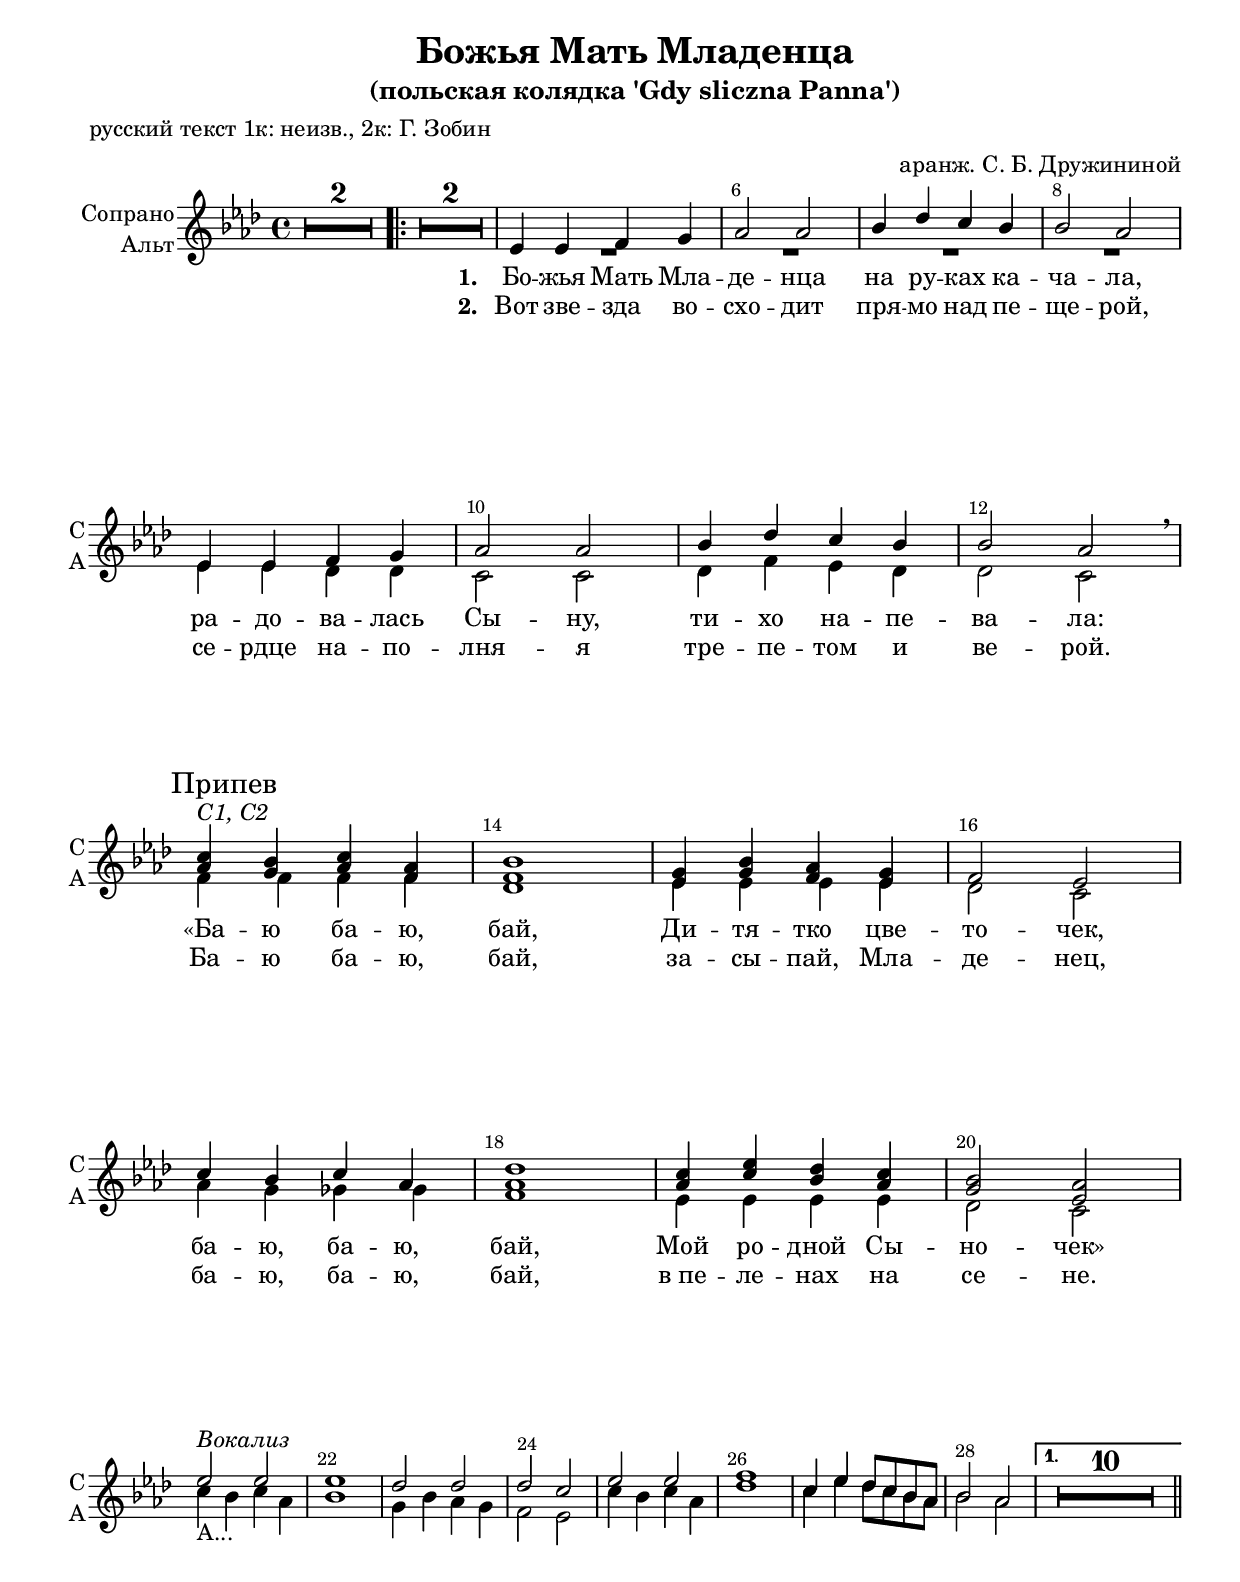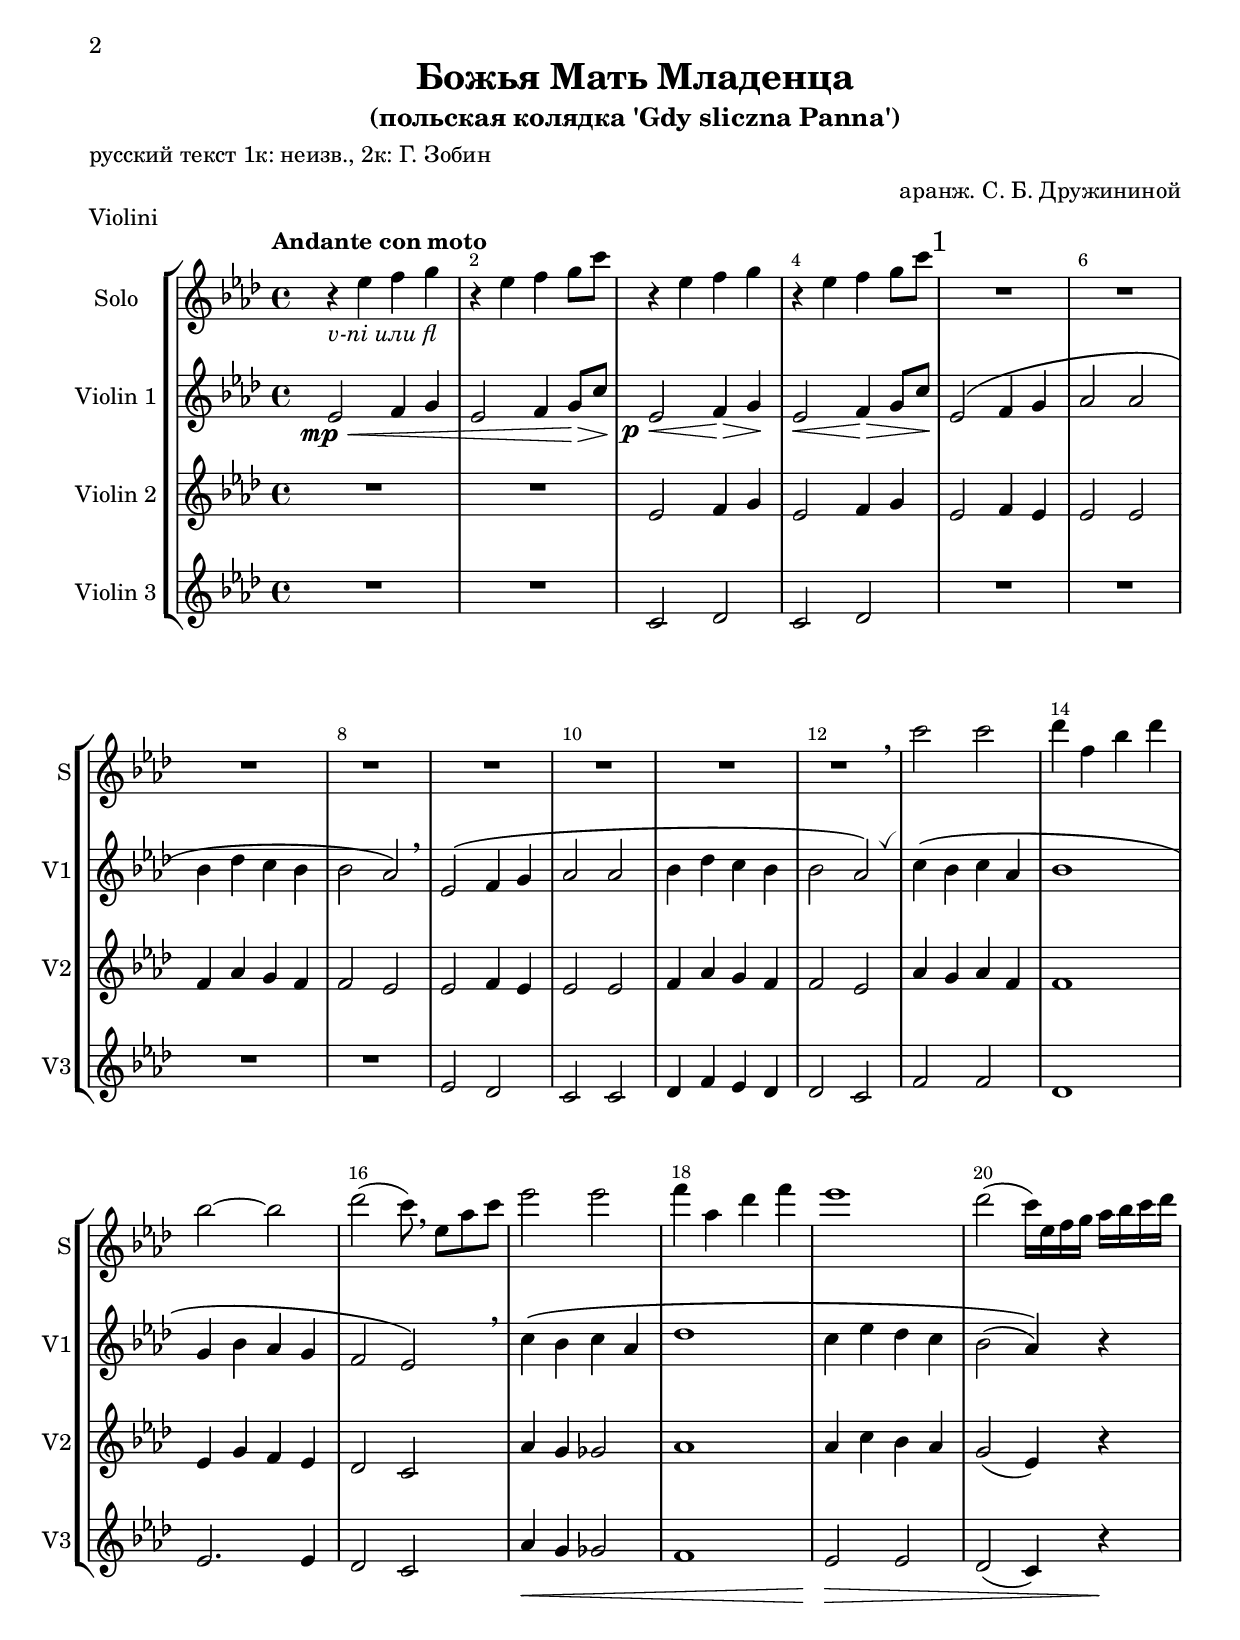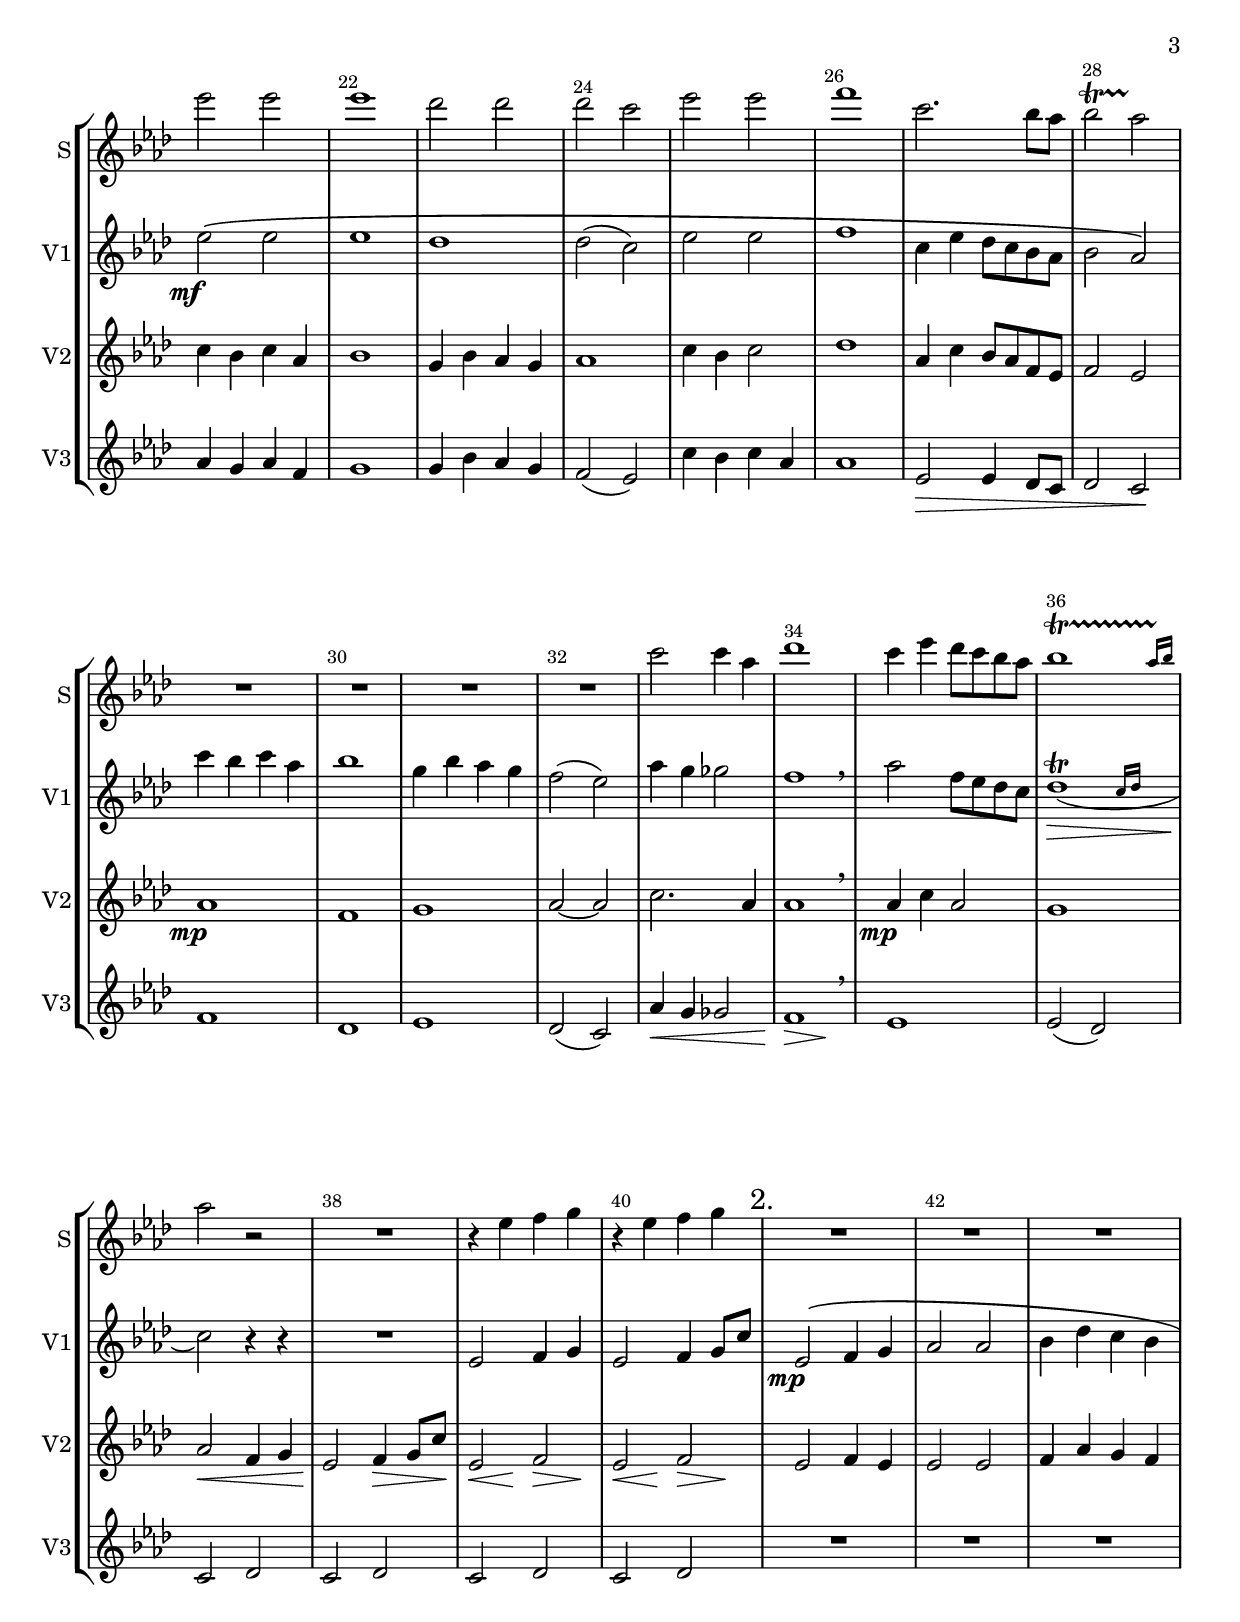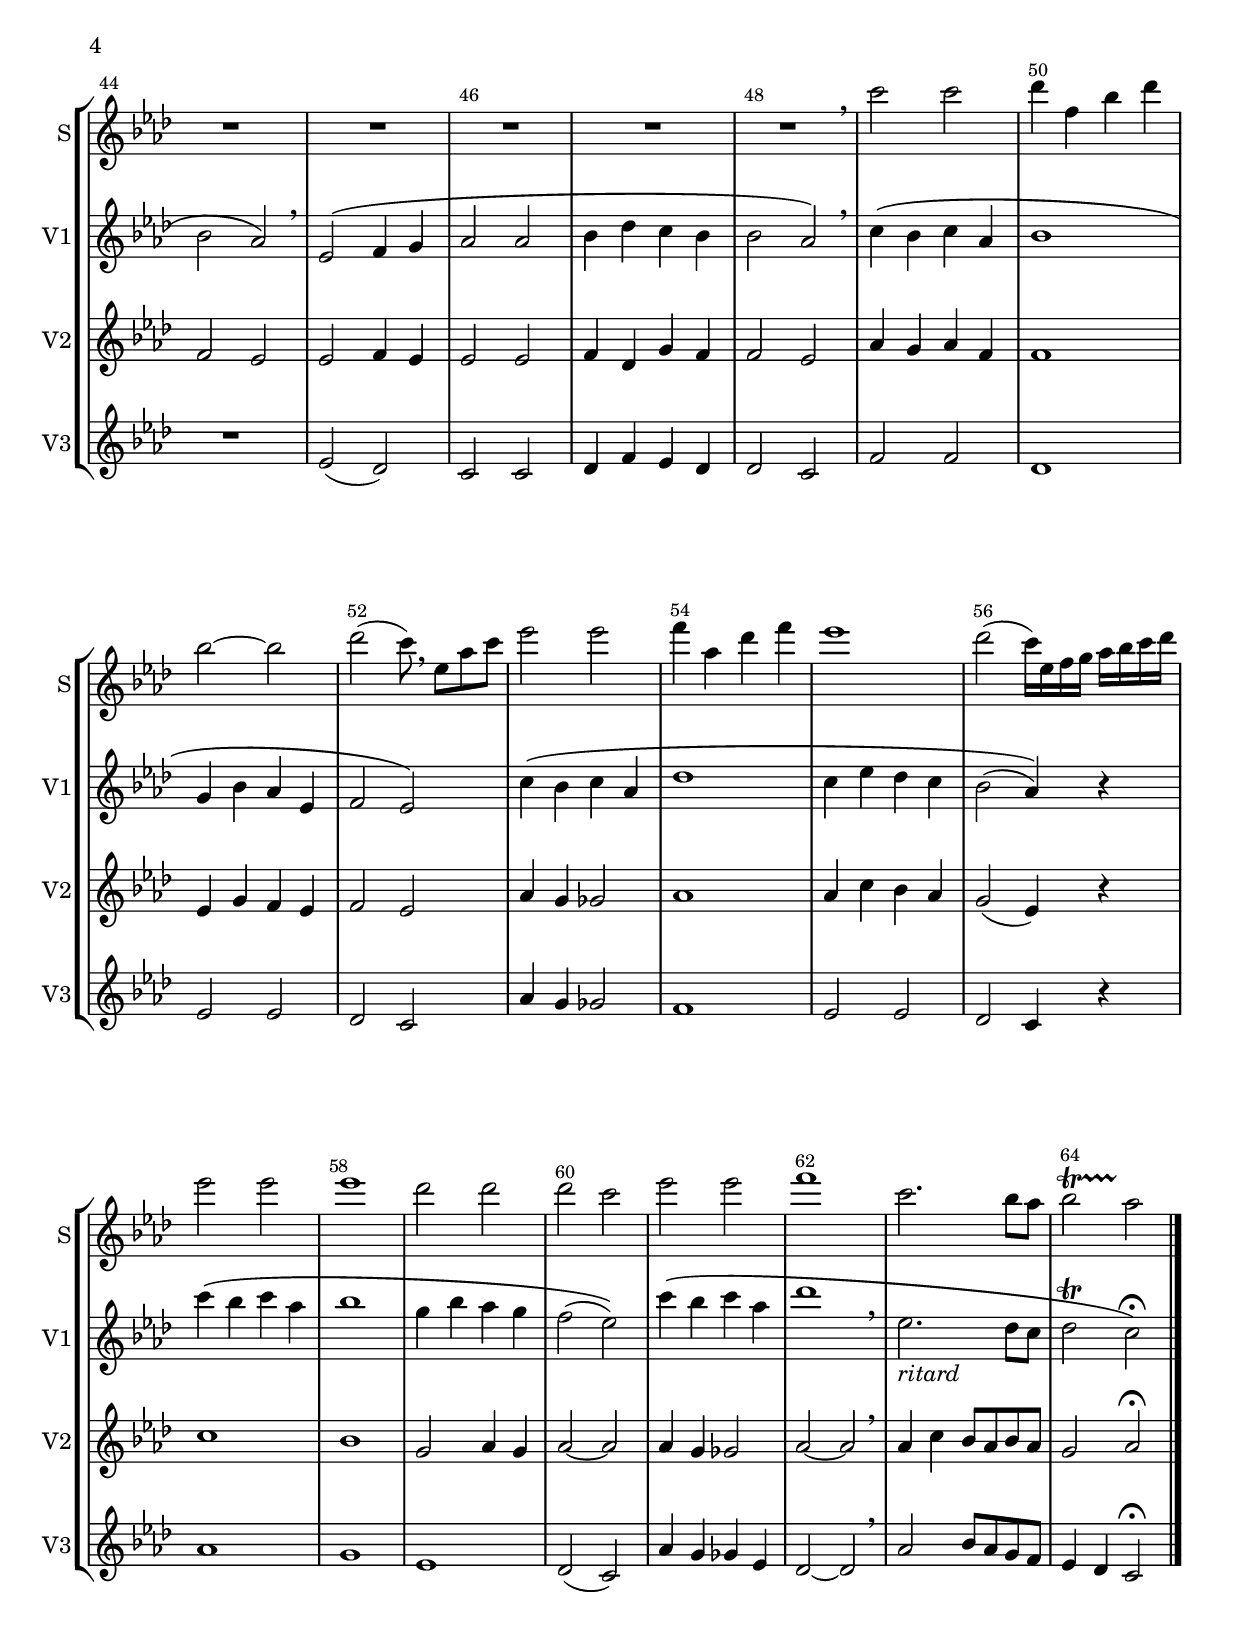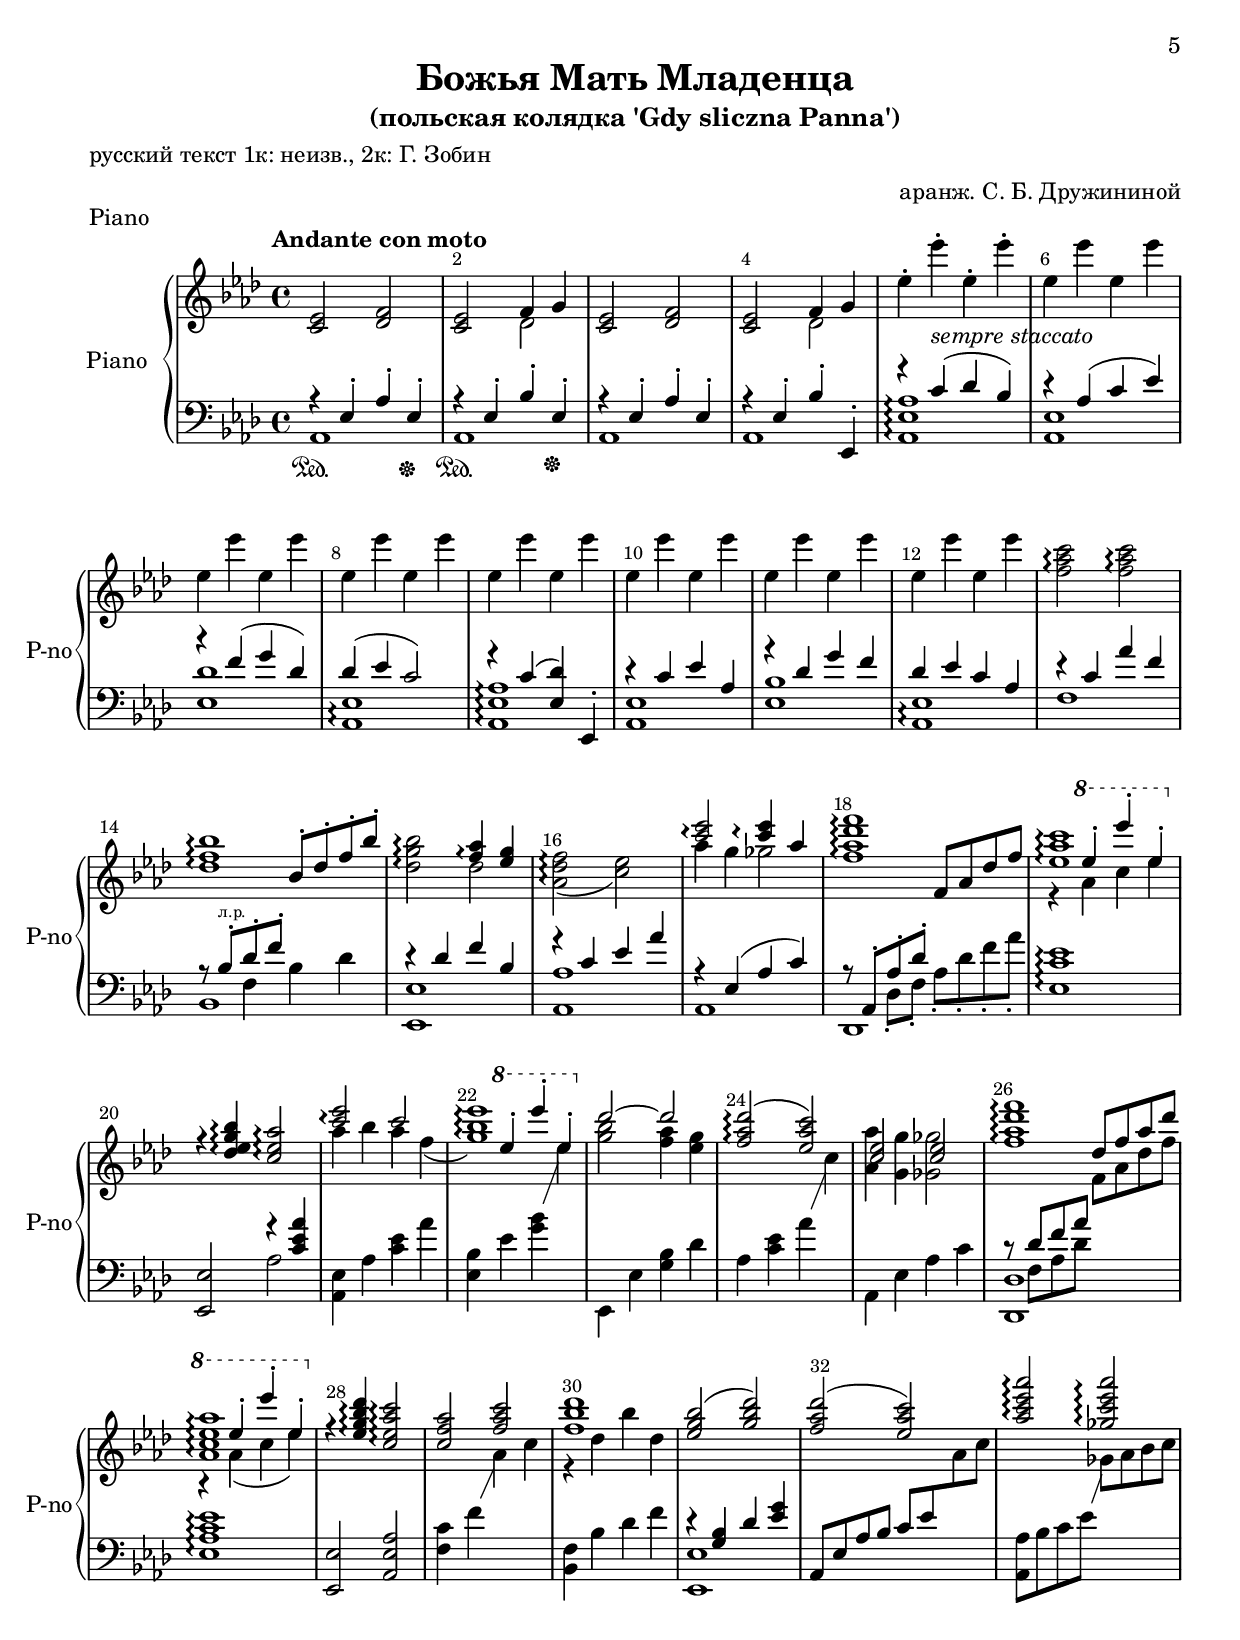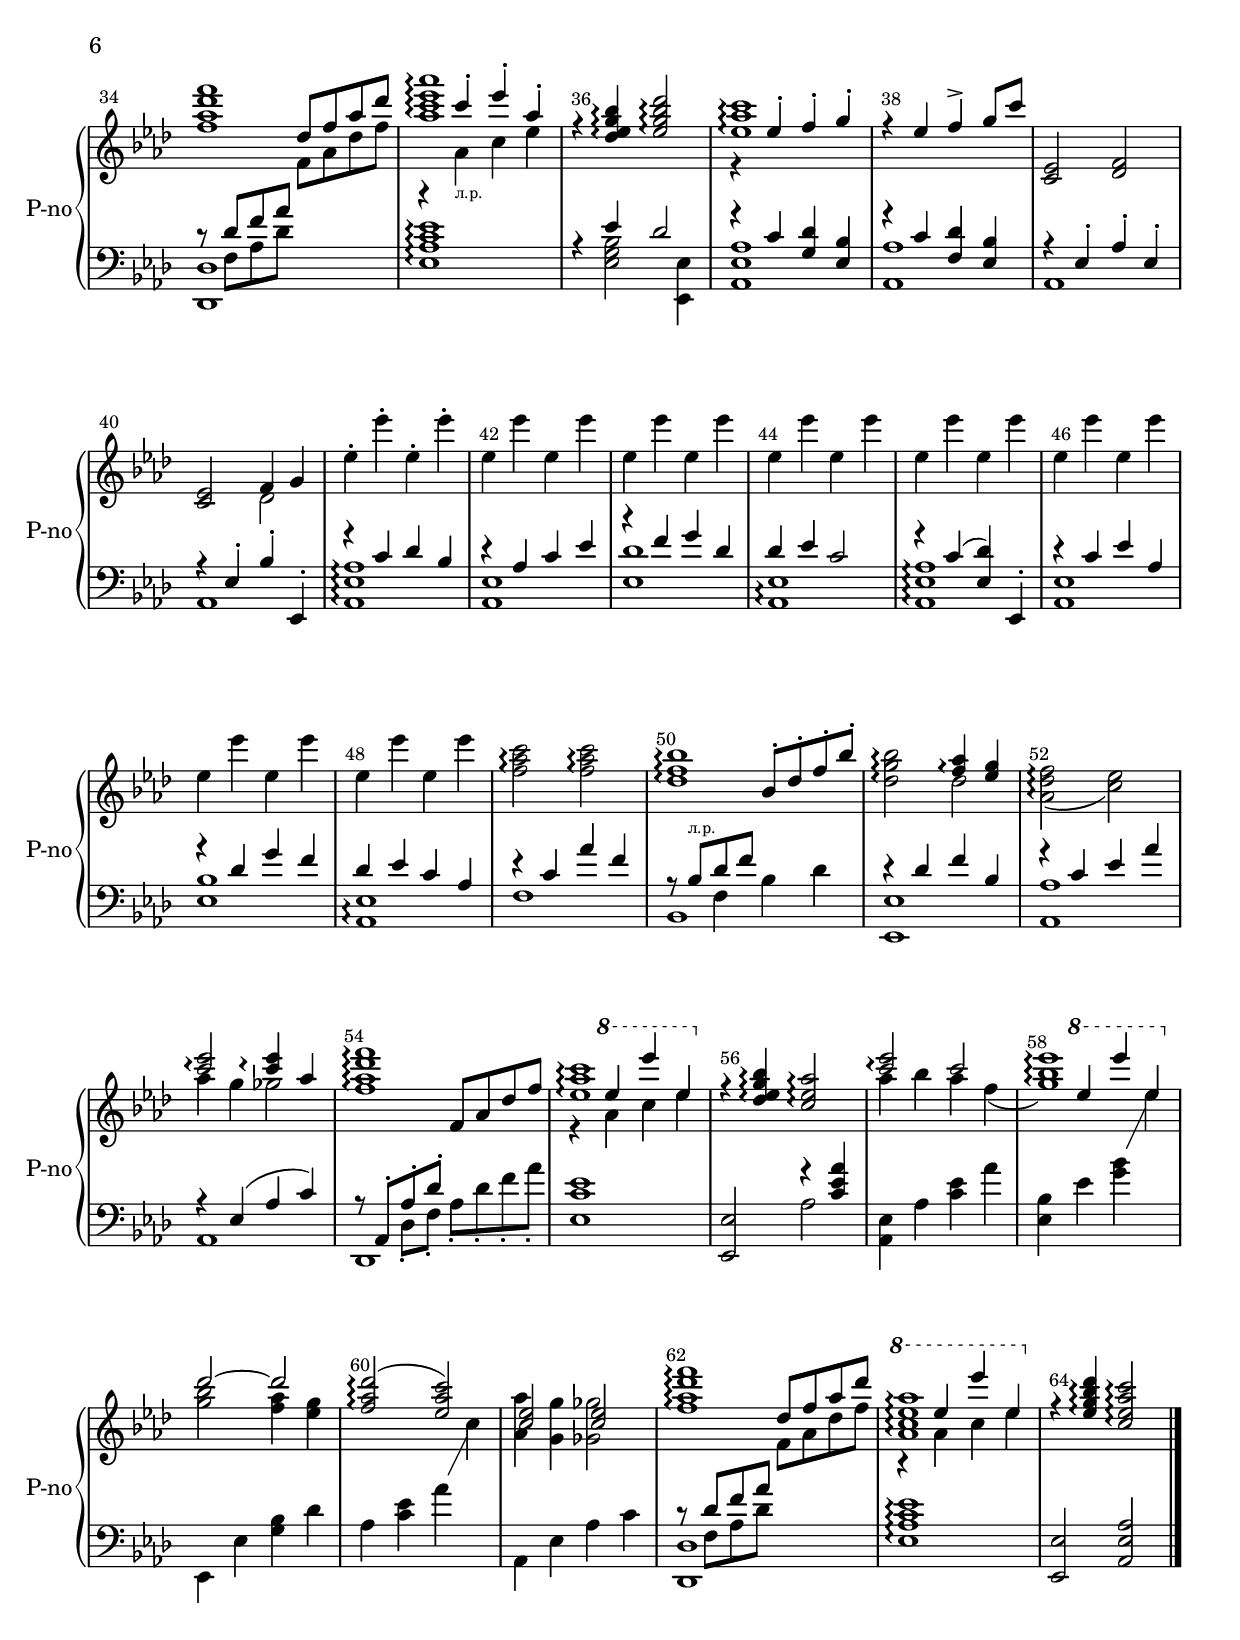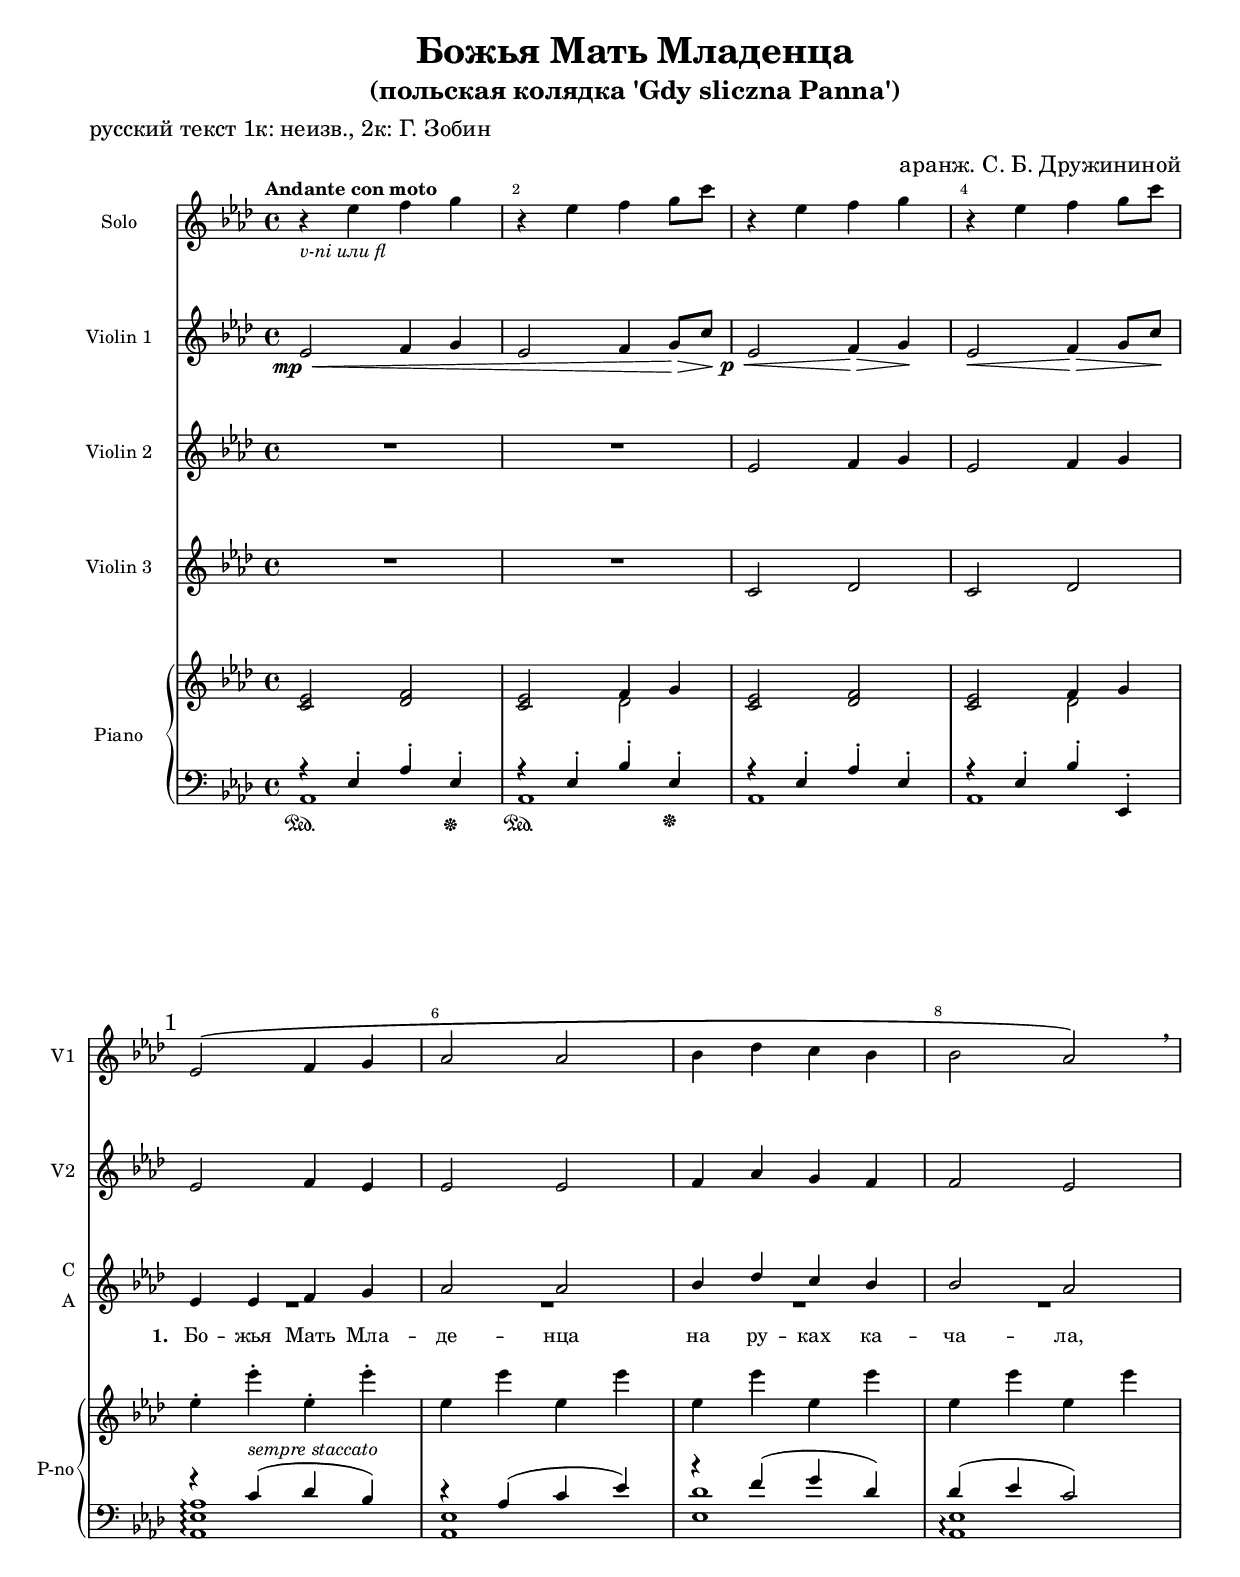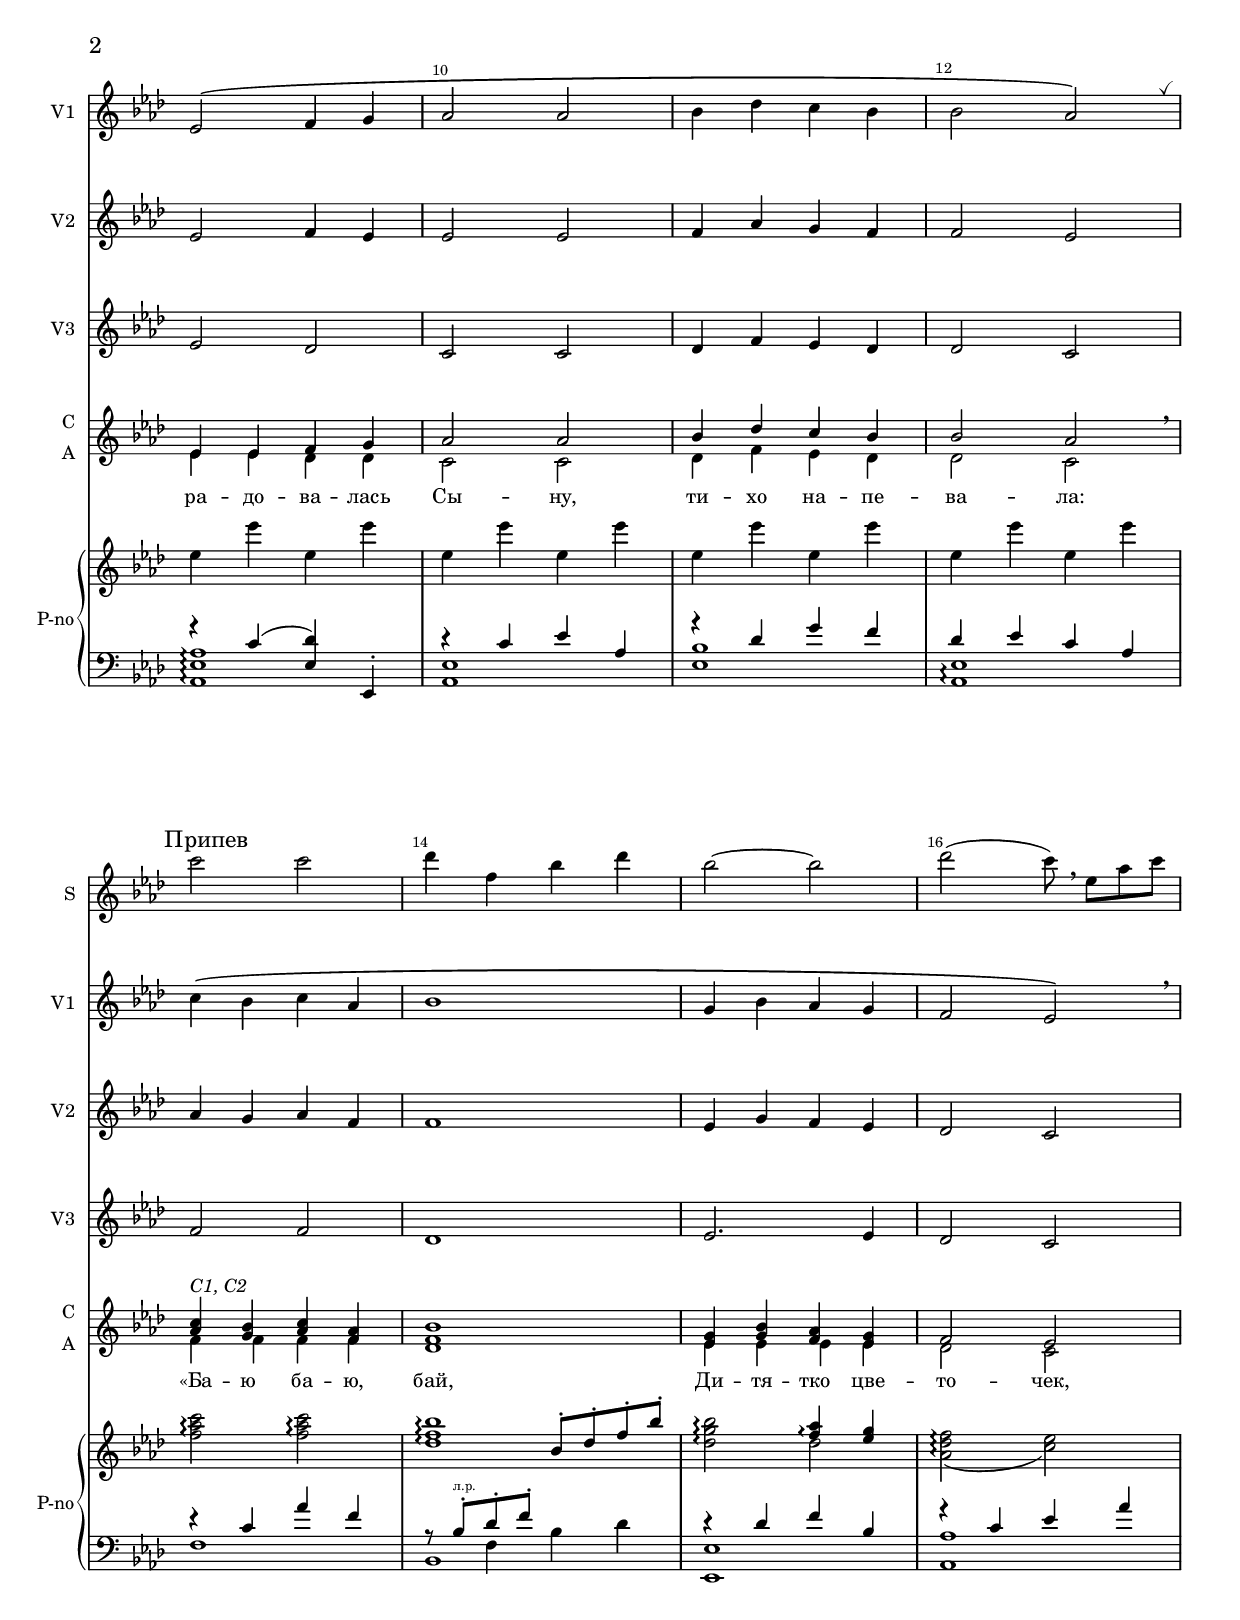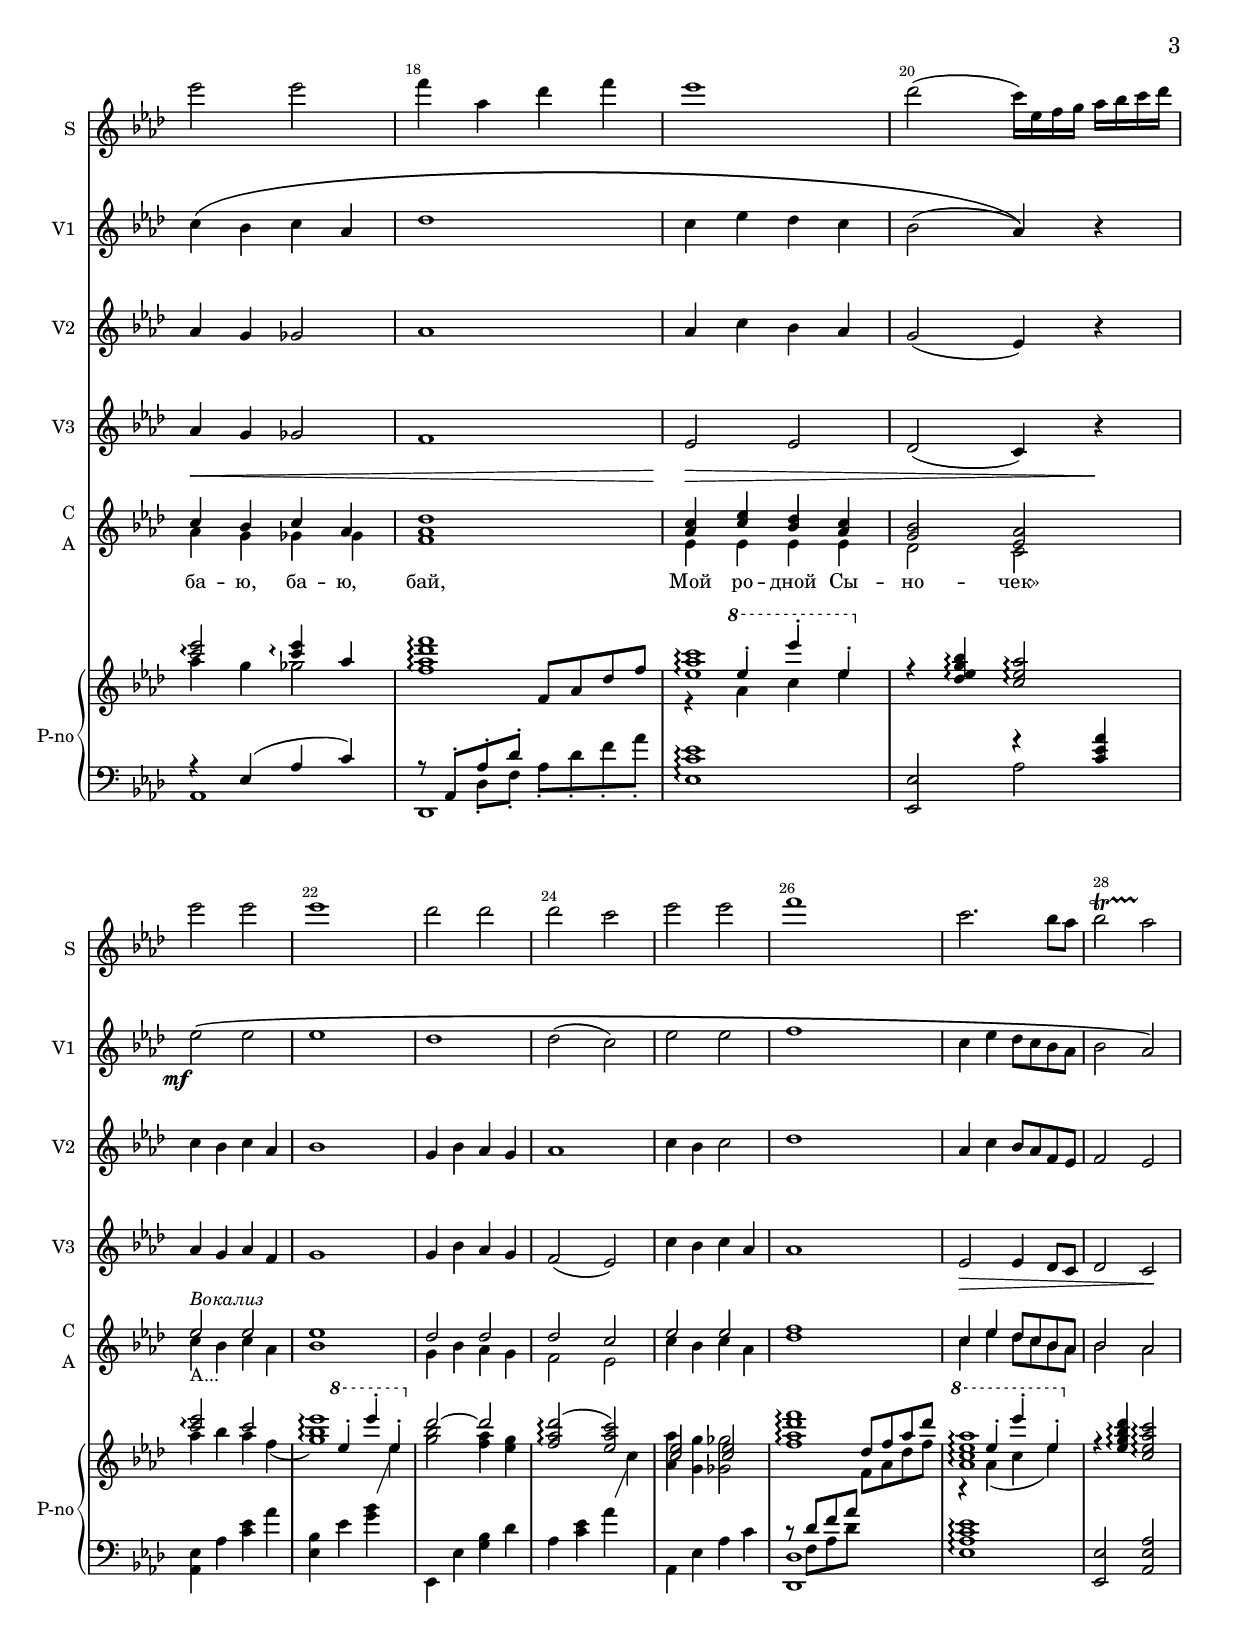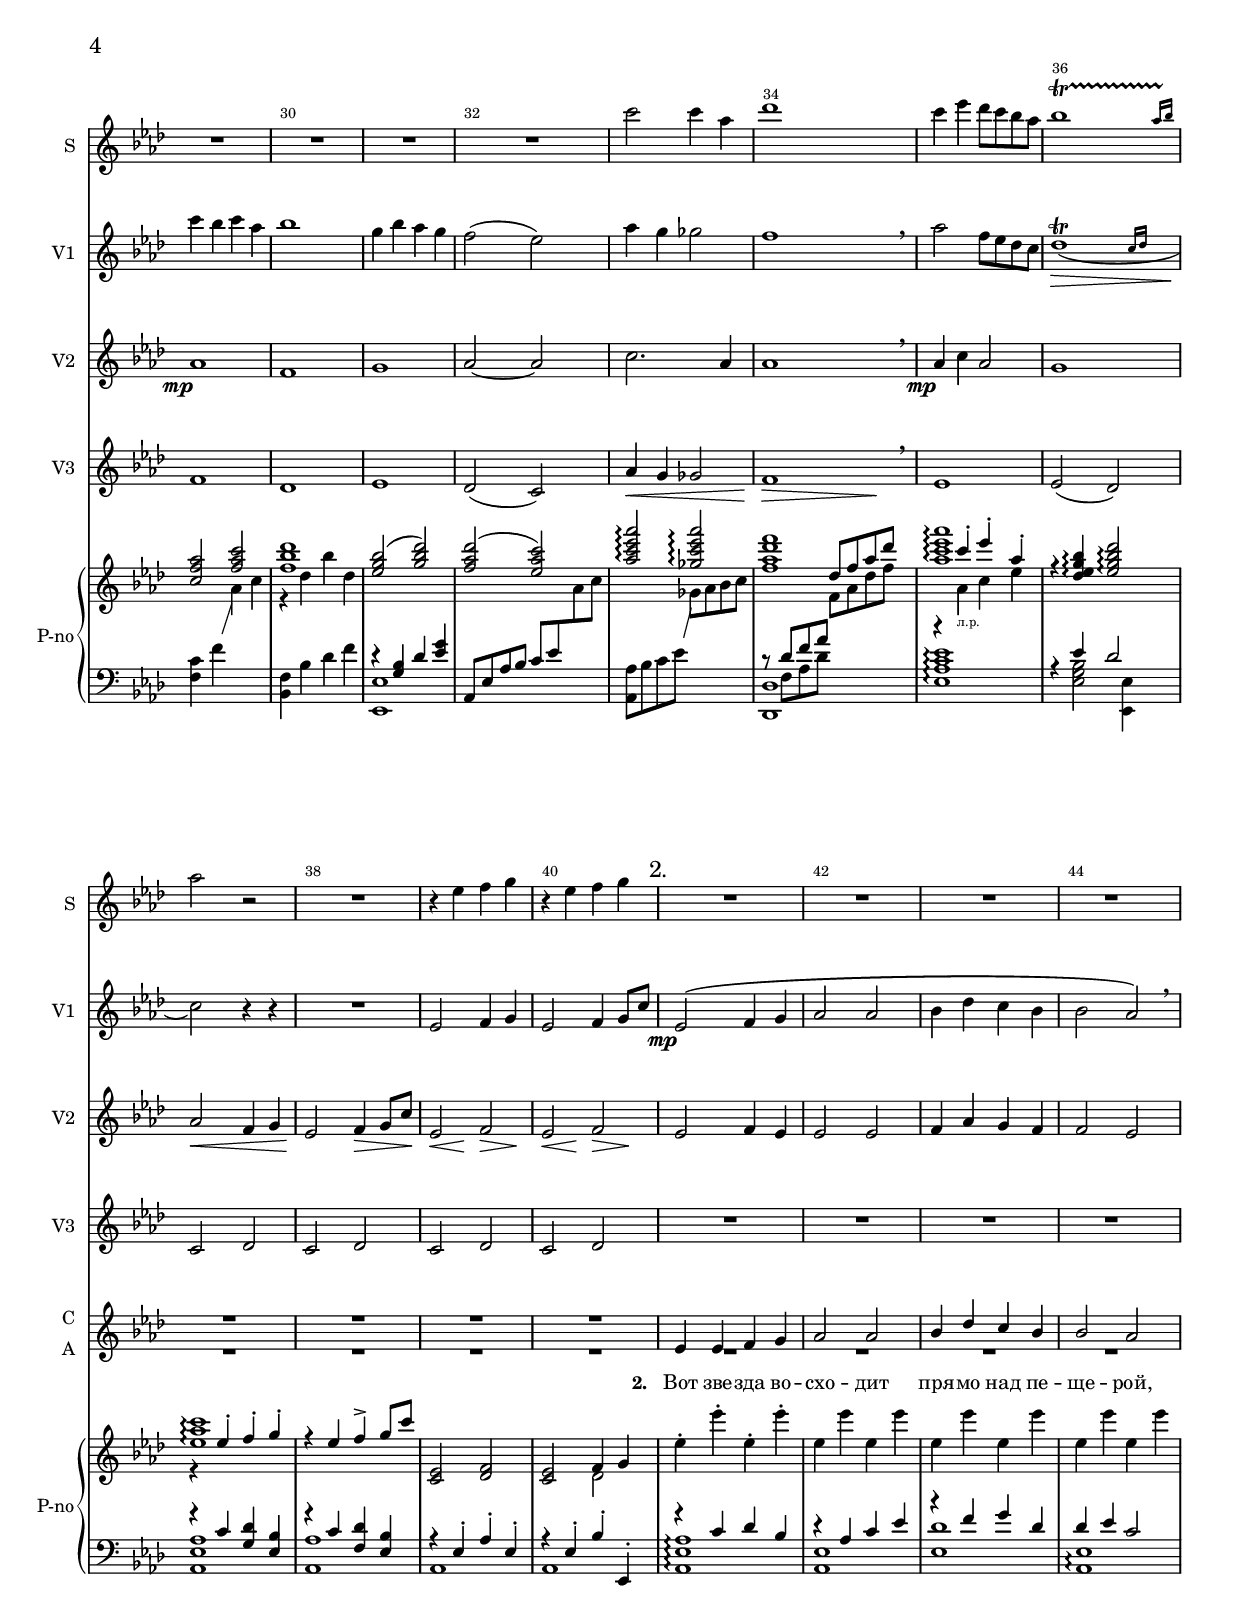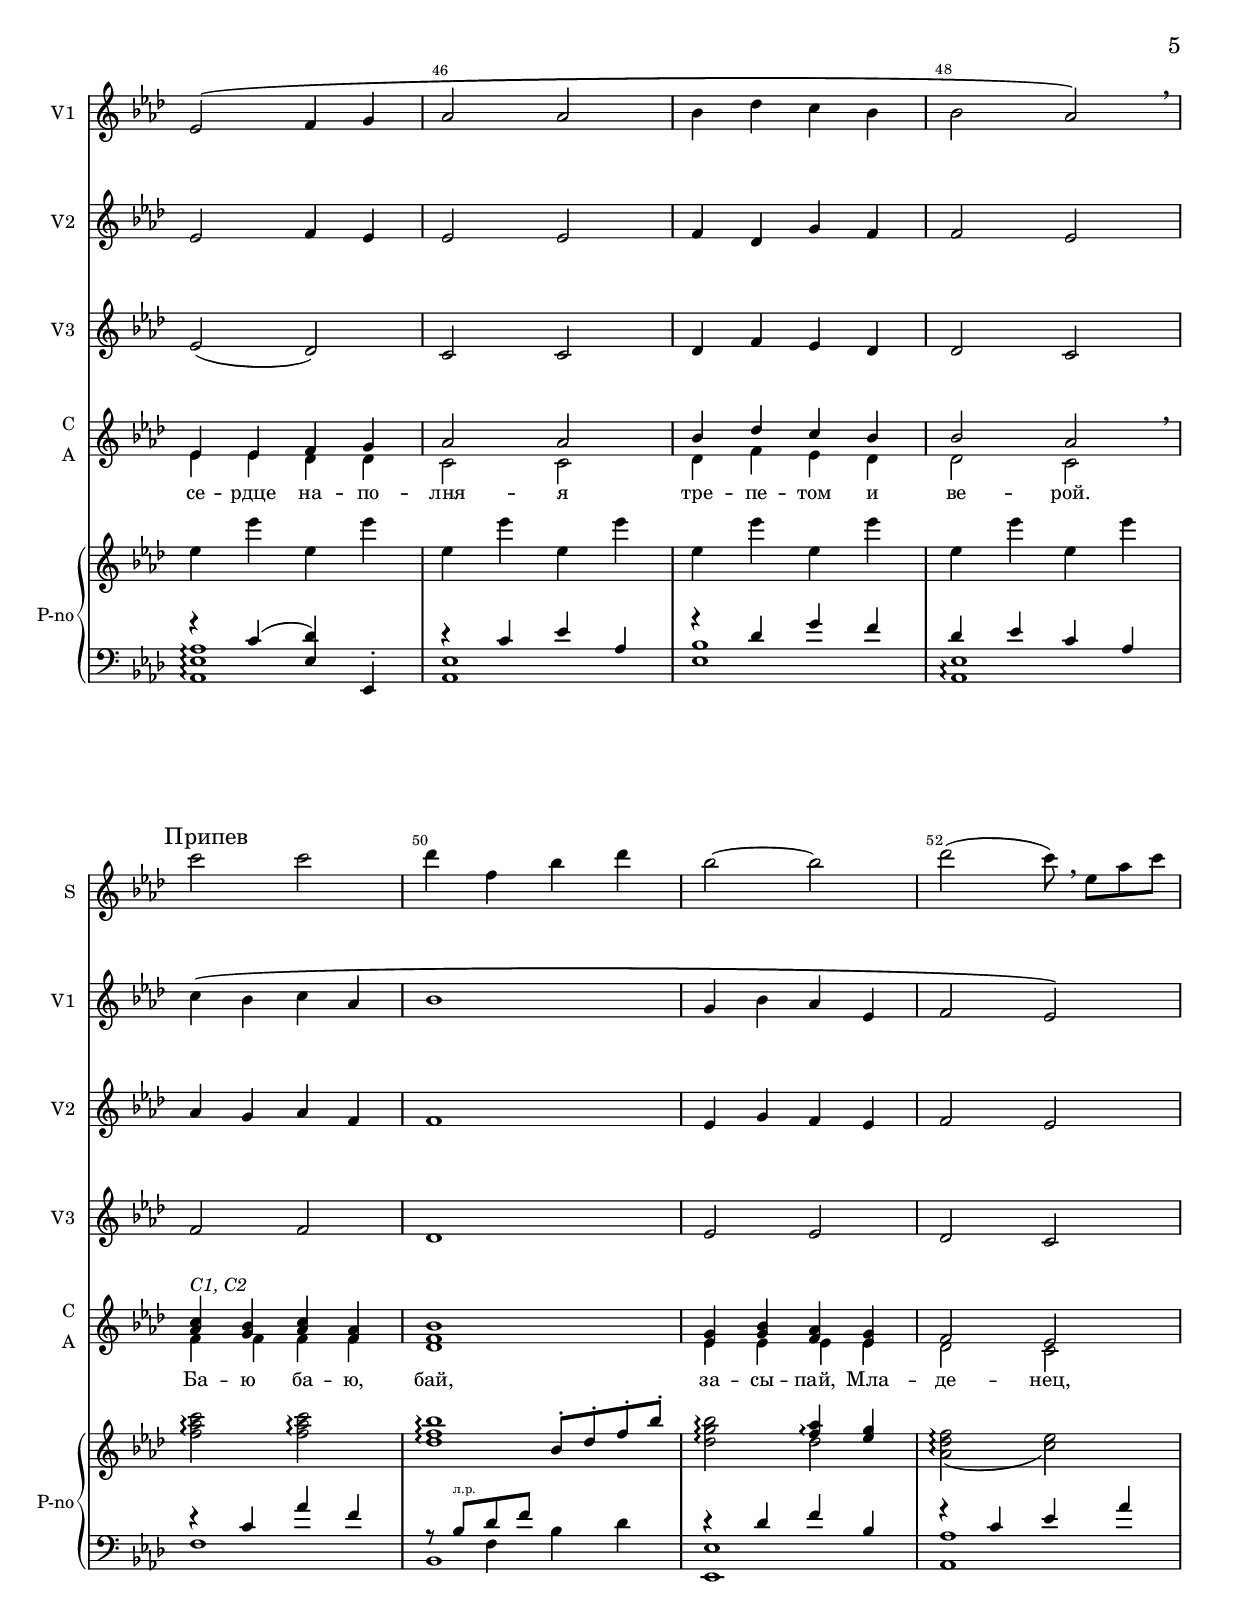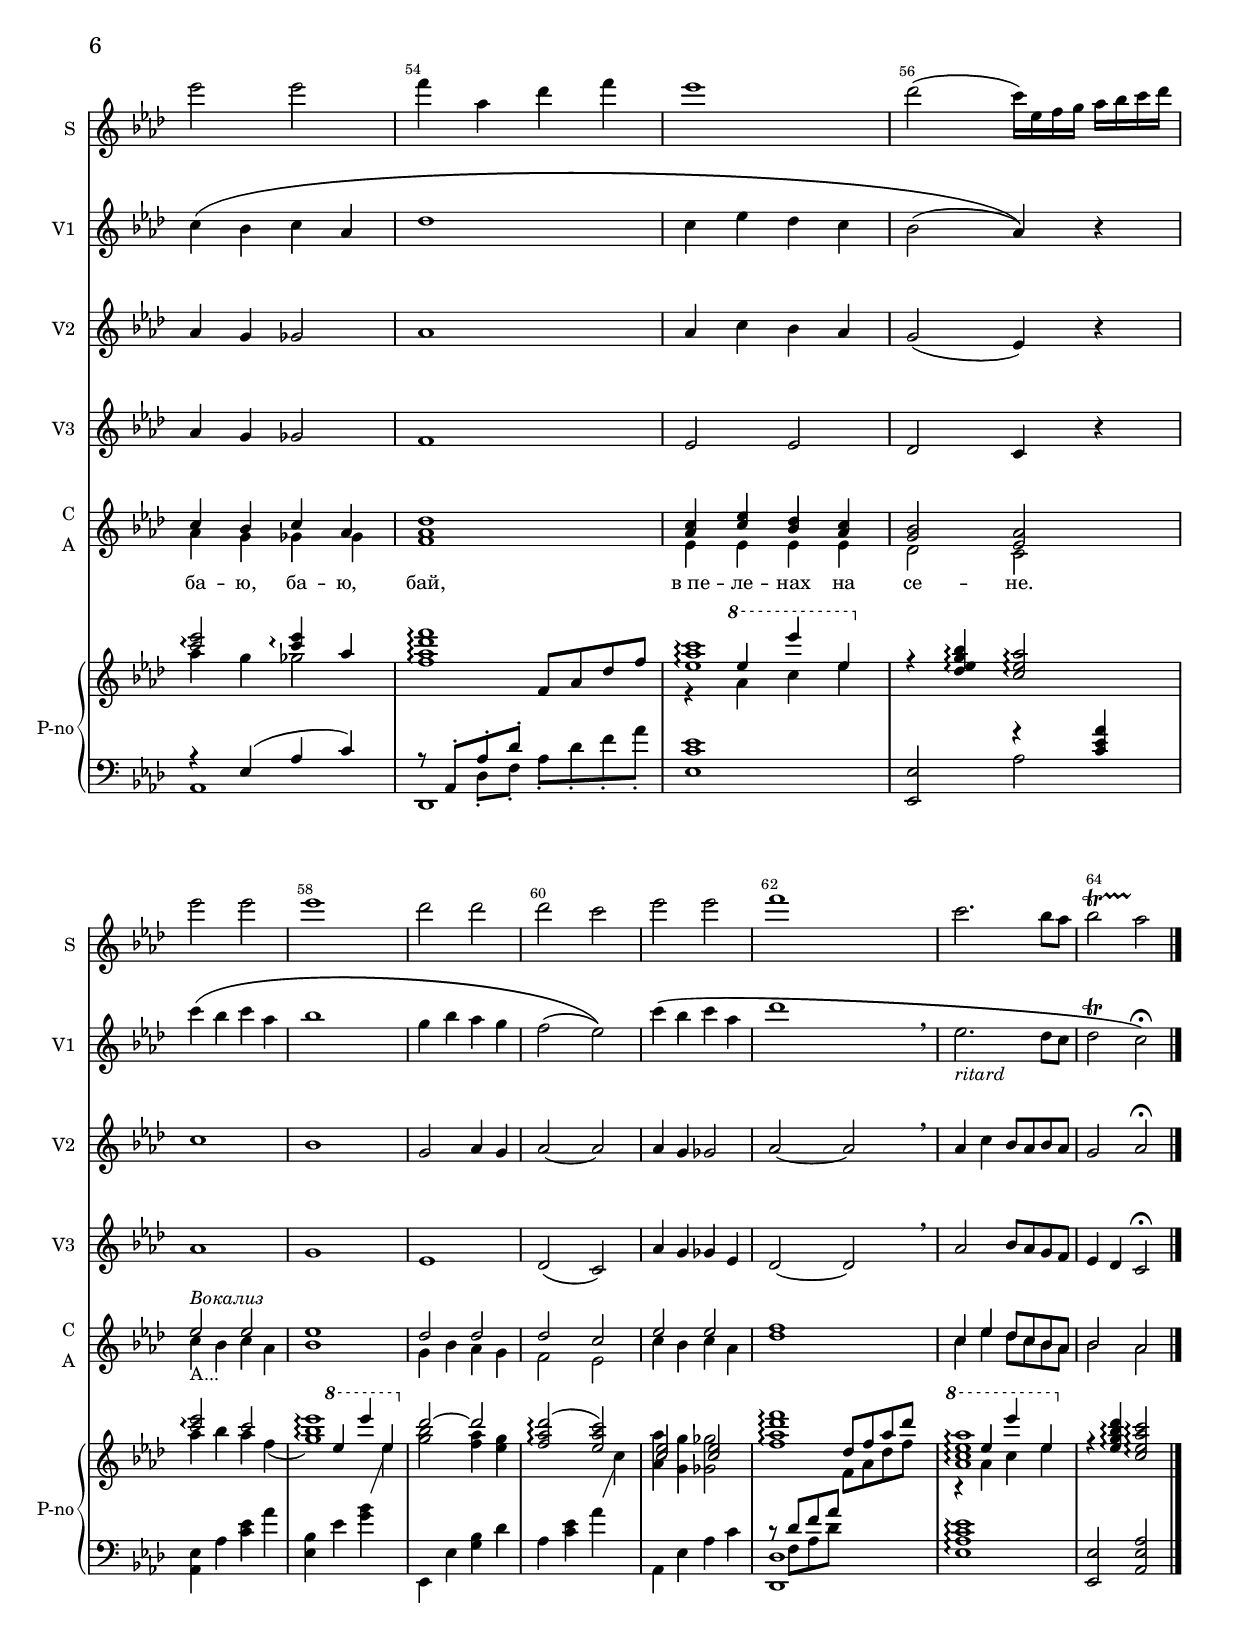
\version "2.18.2"

% закомментируйте строку ниже, чтобы получался pdf с навигацией
#(ly:set-option 'point-and-click #f)
#(ly:set-option 'midi-extension "mid")
#(set-default-paper-size "a4")
#(ly:set-option 'embed-source-code #t) % внедряем исходник как аттач к pdf
%#(set-global-staff-size 19)

\header {
  title = "Божья Мать Младенца"
  subtitle = "(польская колядка 'Gdy sliczna Panna')"
  poet = "русский текст 1к: неизв., 2к: Г. Зобин"
  arranger = "аранж. С. Б. Дружининой"
  % Удалить строку версии LilyPond 
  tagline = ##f
}

% move dynamics a bit left (to be not up/under the note, but before)
placeDynamicsLeft = { \override DynamicText.X-offset = #-2.5 }

%make visible number of every 2-nd bar
secondbar = {
  \override Score.BarNumber.break-visibility = #end-of-line-invisible
  \override Score.BarNumber.X-offset = #1
  \override Score.BarNumber.self-alignment-X = #LEFT
  \set Score.barNumberVisibility = #(every-nth-bar-number-visible 2)
}

% compress multi-measure rests
multirests = { \override MultiMeasureRest.expand-limit = #1 \set Score.skipBars = ##t }

% alternative breathe
breathes = { \once \override BreathingSign.text = \markup { \musicglyph #"scripts.tickmark" } \breathe }

% mark with numbers in squares
squaremarks = {  \set Score.markFormatter = #format-mark-box-numbers }


globali = {
  \key as \major
  \time 4/4
    \secondbar
  \multirests
  \placeDynamicsLeft
  \secondbar
  \squaremarks
}


global = {
  \globali
%  \autoBeamOff
  \dynamicUp
    \override MultiMeasureRest.expand-limit = #1
    \set Score.skipBars = ##t
}

%make visible number of every 2-nd bar
secondbar = {
  \override Score.BarNumber.break-visibility = #end-of-line-invisible
  \override Score.BarNumber.X-offset = #1
  \override Score.BarNumber.self-alignment-X = #LEFT
  \set Score.barNumberVisibility = #(every-nth-bar-number-visible 2)
}

%use this as temporary line break
abr = { \break }



% uncommend next line when finished
%abr = {}

%once hide accidental (runaround for cadenza
nat = { \once \hide Accidental }

intro = \relative c { R4.*32 }
intro = {R1*2}

sopvoice = \relative c' {
  \global
  \dynamicUp
  \secondbar
  \voiceOne
  \intro
  \repeat volta 2 { R1*2
  es4 es f g |
  as2 as |
  bes4 des c bes |
  bes2 as  | \abr
  \voiceOne es4 es f g |
  as2 as |
  bes4 des c bes |
  bes2 as \breathe | \break
  
  \mark "Припев"
  <as c>4^\markup\italic"С1, С2" <g bes> <as c> <f as> |
  <f bes>1 | 
  <es g>4 <g bes> <f as> <es g> |
  f2 es | \break
  c'4 bes c as |
  <des as>1 |
  <as c>4 <c es> <bes des> <as c> |
  <bes g>2 <as es> | \break
  
  es'2^\markup\italic"Вокализ" es |
  es1 |
  des2 des |
  des c |
  es es |
  f1 |
  c4 es des8 c bes as |
  bes2 as |
  }
  \alternative { {R1*10 } {} }
\bar "||"
}




altvoice = \relative c' {
  \global
  \dynamicUp
  \voiceTwo
  \intro
  \repeat volta 2 {R1*2
  R1*4
  es4 es des des |
  c2 c |
  des4 f es des |
  des2 c |
  f4 f f f |
  des1 |
  
  es4 es es es |
  des2 c |
  as'4 g ges ges |
  f1 |
  es4 es es es |
  des2 c |
  
  c'4_\markup"А..." bes c as |
  bes1 |
  g4 bes as g |
  f2 es |
  c'4 bes c as |
  des1 |
  c4 es des8 c bes as |
  bes2 as
  }
  \alternative { {R1*10 } {} }

}


lyricscoreone = \lyricmode {
  \set stanza =  "1. " Бо -- жья Мать Мла -- де -- нца
  на ру -- ках ка -- ча -- ла,
  ра -- до -- ва -- лась Сы -- ну,
  ти -- хо на -- пе -- ва -- ла:
  «Ба -- ю ба -- ю, бай,
  Ди -- тя -- тко цве -- то -- чек,
  ба -- ю, ба -- ю, бай,
  Мой ро -- дной Сы -- но -- чек»
}

lyricscoretwo = \lyricmode {
  \set stanza =  "2. " Вот зве -- зда во -- схо -- дит
  пря -- мо над пе -- ще -- рой,
  се -- рдце на -- по -- лня -- я
  тре -- пе -- том и ве -- рой.
  Ба -- ю ба -- ю, бай,
  за -- сы -- пай, Мла -- де -- нец,
  ба -- ю, ба -- ю, бай,
  в_пе -- ле -- нах на се -- не.
}

lyricscorethree = \lyricmode {
  \set stanza =  "3. " И зе -- мля, и не -- бо,
  Бо -- га во -- спе -- ва -- йте!
  Ра -- до -- стью ве -- ли -- кой
  се -- рдце на -- по -- лня -- йте.
  Ба -- ю ба -- ю, бай,
  мой Мла -- де -- нец я -- сный,
  ба -- ю, ба -- ю, бай,
  мой Сы -- нок пре -- кра -- сный.
}


choirPart = \new ChoirStaff <<
      \new Staff = "upstaff" \with {
        instrumentName = \markup { \right-column { "Сопрано" "Альт"  } }
        shortInstrumentName = \markup { \right-column { "С" "А"  } }
        midiInstrument = "voice oohs"
      } <<
        \new Voice = "soprano" { \global \sopvoice }
        \new Voice  = "alto" {  \global \altvoice }
      >> 
      
      \new Lyrics \lyricsto "soprano" { \lyricscoreone }
      \new Lyrics \lyricsto "soprano" { \lyricscoretwo }
%      \new Lyrics \lyricsto "soprano" { \lyricscorethree }
        
      % or: \new Lyrics \lyricsto "soprano" { \lyricscore }
      % alternative lyrics above up staff
      %\new Lyrics \with {alignAboveContext = "upstaff"} \lyricsto "soprano" \lyricst
      
    >>
    
    
choirPartI = \new ChoirStaff <<
      \new Staff = "upstaff" \with {
        instrumentName = \markup { \right-column { "Сопрано" "Альт"  } }
        shortInstrumentName = \markup { \right-column { "С" "А"  } }
        midiInstrument = "voice oohs"
        
      } \unfoldRepeats <<
        \new Voice = "soprano" { \global \sopvoice }
        \new Voice  = "alto" { \global \altvoice }
      >> 
      
      \new Lyrics \lyricsto "soprano" { \lyricscoreone \repeat unfold 18 \skip 1 \lyricscoretwo }
        
      % or: \new Lyrics \lyricsto "soprano" { \lyricscore }
      % alternative lyrics above up staff
      %\new Lyrics \with {alignAboveContext = "upstaff"} \lyricsto "soprano" \lyricst
      
    >>    
    

violinone = \relative c' {
  \globali
  es2\mp\< f4 g |
  es2 f4 g8\> c\! |
%  \repeat volta 2 {
  es,2\p\< f4\> g\! |
  es2\< f4\> g8 c\! |
  
  %\mark "1,2"
  \mark "1"
  es,2\( f4 g |
  as2 as |
   bes4 des c bes |
  bes2 as\) \breathe |
  es2\( f4 g |
  as2 as |
  bes4 des c bes |
  bes2 as\) |
  \breathes
  c4\( bes c  as |
  bes1 |
  g4 bes as g |
  f2 es\) \breathe |
  c'4\( bes c as |
  des1 |
  c4 es  des c |
  bes2( as4)\) r |
  
  es'2\mf\( es |
  es1 |
  des |
  des2( c) |
  es2 es |
  f1 |
  
  c4 es des8 c bes as |
  bes2 as\) |%fine
%  }
  
  c'4 bes c as |
  bes1 |
  g4 bes as g |
  f2( es) |
  as4 g ges2 |
  f1 \breathe |
  as2 f8 es des c |
  
  
 << { des1^\trill_(\> c2)\! }
    { s2 s4. \grace { c16 des } s2 }
 >>
   r4 r |
  R1 |
  es,2 f4 g |
  es2 f4 g8 c |
  
  \mark "2."
  
  es,2\(\mp f4 g |
  as2 as |
  bes4 des c bes |
  bes2  as\) \breathe |
  es2\( f4 g |
  as2 as |
  bes4 des c bes |
  bes2 as\) \breathe |
  c4\( bes c as |
  bes1 |
  g4 bes as es |
  f2 es\) |
  c'4\( bes c as |
  des1 |
  c4 es des c |
  bes2( as4)\) r |
  c'4\( bes c as |
  bes1 |
  g4 bes as g |
  f2( es)\) |
  c'4\( bes c as |
  des1\breathe |
  es,2.-\markup\italic"ritard" des8 c |
  des2 \trill c\)\fermata | \bar "|."
}

violintwo = \relative c' {
  \globali
  R1*2
  
%  \repeat volta 2 {
  es2 f4 g |
  es2 f4 g |
  es2 f4 es |
  es2 es |
  f4 as g f |
  f2 es |
  es2 f4 es |
  es2 es |
  f 4 as g  f  |
  f 2 es  |
  as 4 g  as  f  |
  f 1 |
  es 4 g  f  es  |
  des2 c |
  as'4 g ges2 |
  as 1 |
  as 4 c  bes  as  |
  g 2( es4) r |
  c'4 bes c as |
  bes1 |
  g4 bes as g |
  as1 |
  c4 bes c2 |
  des1 |
  as 4 c bes 8 as  f  es  |
  f 2 es |%fine
%}
  
  as1\mp |
  f 1 |
  g  |
  as 2~ as |
  c2. as4 |
  as1 \breathe |
  as4\mp c as2 |
  g1 |
  as2\< f4 g |
  es2\! f4\> g8 c\! |
  << {es,2 f} {s4\< s\! s\> s\!}>> |
  << { es2 f} { s4\< s\! s\> s\! } >> |
  
  
  
  es2 f4 es |
  es2 es |
  f4 as g f |
  f2 es |
  es2 f4 es |
  es2 es |
  f4  des g f |
  f2 es |
  as4 g as f |
  f1 |
  es4 g f es |
  f2 es |
  as4 g ges2 |
  as1 |
  as4 c bes as |
  g 2(  es4) r |
  c'1 |
  bes1 |
  g2 as4  g |
  as2~ as |
  as4 g ges2 |
  as2~ as \breathe |
  as4 c bes8 as bes as |
  g2 as\fermata |
  
}

violinthree = \relative c' {
  \globali
  R1*2
  
%  \repeat volta 2 {
  c2 des |
  c2 des |
  R1*4 |
  es2 des |
  c c |
  des4 f es des |
  des2 c |
  f f |
  des1 |
  es2. es4 |
  des2 c |
  as'4\< g ges2 |
  f1 |
  es2\> es |
  des2( c4) r\! |
  as'4 g as f |
  g1 |
  g4 bes as g |
  f2( es) |
  c'4 bes c as |
  as1 |
  es2\> es4 des8 c |
  des2 c\!
%}
  
  f1 |
  des |
  es |
  des2( c) |
  as'4\< g ges2 |
  << f1  {s4\> s2 s4\!} >>\breathe |
  es1 |
  es2( des) |
  c des |
  c des |
  c des |
  c des |
  R1*4
  es2( des) |
  c2 c |
  des4 f es des |
  des2 c |
  f2 f |
  des1 |
  es2 es |
  des c |
  as'4 g ges2 |
  f1 |
  es2 es |
  des2 c4 r |
  as'1 |
  g |
  es1 |
  des2( c) |
  as'4 g ges es |
  des2~ des \breathe |
  as'2 bes8 as g f |
  es4 des c2\fermata
  
}

violinOnePart = \new Staff \with {
  instrumentName = "Violin 1"
  shortInstrumentName = "V1"
  midiInstrument = "violin"
} <<
  
     \oneVoice \violinone
 >>
 
violinTwoPart = \new Staff \with {
  instrumentName = "Violin 2"
  shortInstrumentName = "V2"
  midiInstrument = "violin"
} <<
  
     \oneVoice \violintwo
 >>
 
violinThreePart = \new Staff \with {
  instrumentName = "Violin 3"
  shortInstrumentName = "V3"
  midiInstrument = "violin"
} <<
  
     \oneVoice \violinthree
 >>  
 
 
 toleft = \change Staff="left"
toright = \change Staff="right"

toup = { \showStaffSwitch \toright}
todown = { \hideStaffSwitch \toleft}
 
rup = \relative c' {
  \globali
  \tempo "Andante con moto"

  <c es>2 <des f> |
  <c es> f4 g |
  <c, es>2 <des f> 
  <c es> f4 g |
  \oneVoice es'4-. es'-. es,-. es'-. |
  \repeat unfold 14  { es, es' }
  <f, as c>2\arpeggio q\arpeggio |
  \voiceOne s2 bes,8-. des-. f-. bes-. |
  s2 <f as>4\arpeggio <es g>
  
  s1 |
  <c' es>2\arpeggio q4\arpeggio as |
  <f as des f>1\arpeggio
  << <es as c>\arpeggio {s4 \ottava #1 es'-. es'-. es,-. \ottava #0 } >>
  r <des, es g bes>\arpeggio <c es as>2\arpeggio
  <c' es>\arpeggio c |
  << <g bes es>1\arpeggio {s4 \ottava #1 es'-. es'-. es,-. \ottava #0 } >>
  des2~ des |
  <des as f>2\arpeggio( <c as es>) |
  <c, es>2 q |
  <f as des f>1\arpeggio |
  \ottava #1 << <as c es as>\arpeggio {s4 es'-. es'-. es,-.} >> \ottava #0 |
  r4 <es, g bes des>\arpeggio <c es as c>2\arpeggio |%fine
  
  
  <c f as>2 <f as c> |
  <f bes des>1 
  
  <es g bes>2( <g bes des>) |
  <f as des>( <es as c>) |
  <as c es as>\arpeggio <ges c es as>\arpeggio |
  <f as des f>1
  << <as c es as>1\arpeggio { s4 c-. es-. as,-. } >>
  r4 <des, es g bes>\arpeggio <es g bes des>2\arpeggio |
  << <es as c>1\arpeggio { s4 es-. f-. g-. } >> |
  r es f-> g8 c |
  
   <c,, es>2 <des f> 
  <c es> f4 g |
  \oneVoice es'4-. es'-. es,-. es'-. |
  \repeat unfold 14  { es, es' }
  <f, as c>2\arpeggio q\arpeggio |
  \voiceOne s2 bes,8-. des-. f-. bes-. |
  s2 <f as>4\arpeggio <es g>
  
  s1 |
  <c' es>2\arpeggio q4\arpeggio as |
  <f as des f>1\arpeggio
  << <es as c>\arpeggio {s4 \ottava #1 es' es' es, \ottava #0 } >>
  r <des, es g bes>\arpeggio <c es as>2\arpeggio
  <c' es>\arpeggio c |
  << <g bes es>1\arpeggio {s4 \ottava #1 es' es' es, \ottava #0 } >>
  des2~ des |
  <des as f>2\arpeggio( <c as es>) |
  <c, es>2 q |
  <f as des f>1\arpeggio |
  \ottava #1 << <as c es as>\arpeggio {s4 es' es' es,} >> \ottava #0 |
  r4 <es, g bes des>\arpeggio <c es as c>2\arpeggio
}

rdown = \relative c' {
  \globali
  s1 s2 des2 |
  s1 s2 des2 |
  s1*8
  s1
  <des' f bes>1\arpeggio
  <des g bes>2\arpeggio
  <des>2
  <as des f>2\arpeggio( <c es>) |
  as'4 g  ges2 |
  s1 |
  r4 as c es |
  s1
  as,4 bes as f( |
  s) s s s |
  <g bes>2 <f as>4 <es g>
  s1
  <as as,>4 <g g,> <ges ges,>2
  s1
  r4 as( c es) |
  s1
  s1
  r4 des, bes' des,
  s1
  s
  s
  s
  s
  s
  r4 s s s
  s1
  
  
  
  s1 s2 des,2 |
  s1*8
  s1
  <des' f bes>1\arpeggio
  <des g bes>2\arpeggio
  <des>2
  <as des f>2\arpeggio( <c es>) |
  as'4 g  ges2 |
  s1 |
  r4 as c es |
  s1
  as,4 bes as f( |
  s) s s s |
  <g bes>2 <f as>4 <es g>
  s1
  <as as,>4 <g g,> <ges ges,>2
  s1
  r4 as c es |
  s1
  
}

lup = \relative c {
  \globali
  r4\sustainOn es-. as-. es-.\sustainOff |
  r\sustainOn es-. bes'-. es,-.\sustainOff |
  r es-. as-. es-. |
  r es-. bes'-. es,,-. |
  r c''^\markup\italic"sempre staccato"( des bes) |
  r as( c es) |
  r f( g des) |
  des4( es c2) |
  r4 c( <des es,>) es,,-. |
  r c'' es as, |
  r des g f |
  des4 es c as |
  r c as' f |
  r8 bes,^\markup { \teeny "л.р." }-. des-. f-. s2 |
  r4 des f bes, |
  r c es as |
  r es,( as c) |
  r8 as,-. as'-. des-. \toright f as des f \toleft |
  s1 |
  <es,, es,>2 r4 <c' es as>
  s1*5
  r8 des f as \toright des f as des \toleft |
  s1
  <es,,, es,>2 <as es as,>%fine
  
  
  
  s1*2
  r4 <g bes> des' <es g>
  as,,8 es' as bes c es \toright \voiceTwo as c \todown \voiceOne
  s1
  r8 des, f as \toright des f as des \todown|
  r4 \toright \voiceTwo as,_\markup { \teeny "л.р." } c es \todown \voiceOne
  r4 es, des2 |
  r4 c <des g,> <bes es,> |
  r c <des f,> <bes es,> |
  
  
  
  r es,-. as-. es-. |
  r es-. bes'-. es,,-. |
  r c'' des bes |
  r as c es |
  r f g des |
  des4 es c2 |
  r4 c( <des es,>) es,,-. |
  r c'' es as, |
  r des g f |
  des4 es c as |
  r c as' f |
  r8 bes,^\markup { \teeny "л.р." } des f s2 |
  r4 des f bes, |
  r c es as |
  r es,( as c) |
  r8 as,-. as'-. des-. \toright f as des f \toleft |
  s1 |
  <es,, es,>2 r4 <c' es as>
  s1*5
  r8 des f as \toright des f as des \toleft |
  s1
  <es,,, es,>2 <as es as,>
  \bar "|."
}

ldown = \relative c, {
  \globali
  \tempo "Andante con moto"

  as'1 |
  as |
  as |
  as |
  <as es' as>\arpeggio
  <as es'> |
  <es' des'> |
  <as, es'>\arpeggio
  <as es' as>\arpeggio |
  <as es'> |
  <es' bes'> |
  <as, es'>\arpeggio |
  f' |
  << bes, { s4 f' bes des } >>
  <es, es,>1
  
  <as as,> |
  as, |
  << des, { s4 des'8-. f-. as-. des-. f-. as-. } >> |
  <es c es,>1\arpeggio
  s2 as, |
  <es as,>4 as <c es> as' |
  <bes, es,> es <g bes>4 \toup es'' \todown |
  es,,,,4 es' <g bes> des' |
  as <c es> as' \toup c \todown |
  as,,4 es' as c |
  << <des, des,>1 { s8 f as des \toright f as des f \toleft } >>
  <es, c as es>1\arpeggio |
  s1 %<b, b,>2 <e b e,> |%fine
  
  
  
  <f, c'>4 f' \toup as c \todown |
  <f,, bes,> bes des f |
  
  <es, es,>1
  s1
  <as, as'>8 bes' c es \toup ges as bes c \todown |
  << <des,, des,>1 {s8 f as des \toright f as des f \todown} >>
  <es, c as es>1\arpeggio
  s4 <bes g es>2 <es, es,>4 |
  <as es as,>1 |
  <as as,>
  
  
  as, |
  as |
  <as es' as>\arpeggio
  <as es'> |
  <es' des'> |
  <as, es'>\arpeggio
  <as es' as>\arpeggio |
  <as es'> |
  <es' bes'> |
  <as, es'>\arpeggio |
  f' |
  << bes, { s4 f' bes des } >>
  <es, es,>1
  
  <as as,> |
  as, |
  << des, { s4 des'8-. f-. as-. des-. f-. as-. } >> |
  <es c es,>1
  s2 as, |
  <es as,>4 as <c es> as' |
  <bes, es,> es <g bes>4 \toup es'' \todown |
  es,,,,4 es' <g bes> des' |
  as <c es> as' \toup c \todown |
  as,,4 es' as c |
  << <des, des,>1 { s8 f as des \toright f as des f \toleft } >>
  <es, c as es>1\arpeggio |
}

right = \relative c' {
  \global
  << \rup \\ \rdown >>
}

left = \relative c {
  \global
  << \lup \\ \ldown >>
}  

pianoPart = \new PianoStaff \with {
  instrumentName = "Piano"
  shortInstrumentName = "P-no"
  midiInstrument = "acoustic grand"
} <<
  \new Staff = "right"  \right
  \new Staff = "left"  { \clef bass \left }
>>

flute = \relative c'' {
  \globali
  \tempo "Andante con moto"
  r4-\markup\italic"v-ni или fl" es f g |
  r es f g8 c |
  r4 es, f g |
  r es f g8 c |
  
  R1*8
  
  \breathe c2 c |
  des4 f, bes des |
  bes2~ bes |
  des2( c8) \breathe es, as c |
  es2 es |
  f4 as, des f |
  es1 |
  des2( c16) es, f g as bes c des |
  es2 es |
  es1 |
  des2 des |
  des c |
  es es |
  f1 |
  c2. bes8 as |
  bes2\startTrillSpan as\stopTrillSpan  \break %fine
  
  
  R1*4 %^\markup"Fine" 
  %bes c as |
  %bes1 |
  %g4 bes as g |
  %f2 es |
  c2 c4 as |
  des1 |
  c4 es des8 c bes as |
  #(define afterGraceFraction (cons 15 16))
  \afterGrace bes1\startTrillSpan { as16 bes16\stopTrillSpan }
  \break as2 r |
  R1 |
  r4 es f g |
  r4 es f g 
  
  
  
    R1*8
  
  \breathe c2 c |
  des4 f, bes des |
  bes2~ bes |
  des2( c8) \breathe es, as c |
  es2 es |
  f4 as, des f |
  es1 |
  des2( c16) es, f g as bes c des |
  es2 es |
  es1 |
  des2 des |
  des c |
  es es |
  f1 |
  c2. bes8 as |
  bes2\startTrillSpan as\stopTrillSpan \bar "|."
}

  \paper {
    top-margin = 15
    left-margin = 15
    right-margin = 10
    bottom-margin = 15
    indent = 15
    %ragged-bottom = ##t
    ragged-last-bottom = ##f
  }
  
violinSoloPart = \new Staff \with {
  instrumentName = "Solo"
  shortInstrumentName = "S"
  midiInstrument = "violin"
} <<
  
     \oneVoice \flute
 >>  
  
\bookpart {
  \score {
    %  \transpose c bes {
    \choirPart
    
    %  }  % transposeµ
    \layout { 
      \context {
        \Staff
        \accidentalStyle modern-voice-cautionary
%        \RemoveEmptyStaves
%       \override VerticalAxisGroup.remove-first = ##t
      }
    }
  }
}

\bookpart {
  \header { piece = "Violini" }
  \score {
%      \transpose e as {
    \new StaffGroup <<
    \violinSoloPart
    \violinOnePart
    \violinTwoPart
    \violinThreePart
    >>
%      }  % transposeµ
    \layout { 
      \context {
        \Score
      }
      \context {
        \Staff
        \accidentalStyle modern-voice-cautionary
        \RemoveEmptyStaves
         \override VerticalAxisGroup.remove-first = ##t
      }
    }
  }
}

\bookpart {
  \header { piece = "Piano" }
  \score {
    %  \transpose c bes {
    <<
    \pianoPart
    >>
    %  }  % transposeµ
    \layout { 
      \context {
        \Score
      }
      \context {
        \Staff
        \accidentalStyle modern-voice-cautionary
        \RemoveAllEmptyStaves
      }
    }
  }
} 


\bookpart {
  \score {
    \unfoldRepeats
    %  \transpose c bes {
    <<
    
    \violinOnePart
    \violinTwoPart
    \violinThreePart
    \choirPart
    \pianoPart
    >>
    %  }  % transposeµ
    \midi {
      \tempo 4=90
    }
  }
}

\book {
  \bookOutputSuffix "full"
  \score {
    \unfoldRepeats
    %  \transpose c bes {
    <<
      \violinSoloPart
    \violinOnePart
    \violinTwoPart
    \violinThreePart
    \choirPartI
    \pianoPart
    >>
    %  }  % transposeµ
    \layout { 
      #(layout-set-staff-size 16)
      \context {
        \Score
      }
      \context {
        \Staff
        \accidentalStyle modern-voice-cautionary
        \RemoveEmptyStaves
         \override VerticalAxisGroup.remove-first = ##t
      }
    }
  }
}

